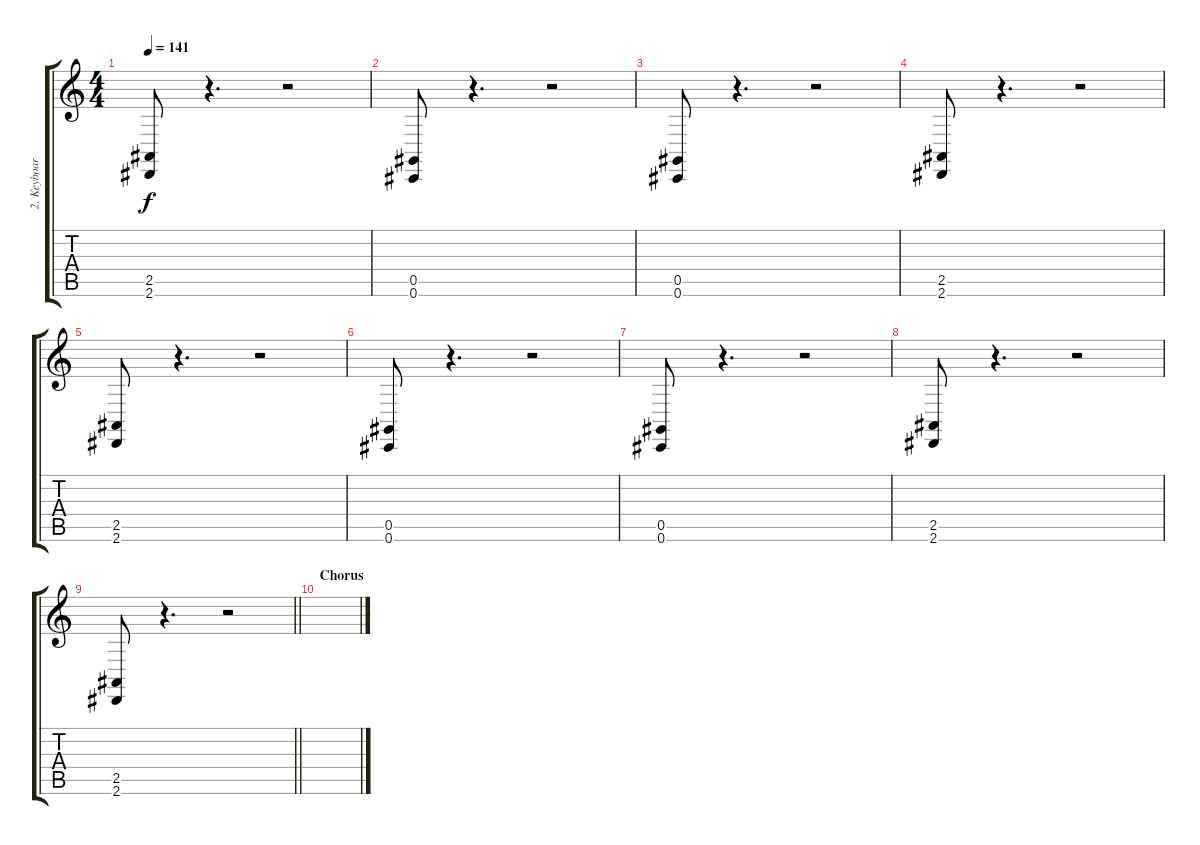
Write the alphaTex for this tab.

\track ("2. Keyboard" "2. Keyboar") {instrument lead8bassandlead}
\staff {score tabs}
\tuning (Eb4 Bb3 Gb3 Db3 Ab2 Db2) {hide}
\ts (4 4)
\tempo 141
\clef g2
\ks c
(2.5 2.6).8{dy f} r.4{d} r.2 |
(0.5 0.6).8 r.4{d} r.2 |
(0.5 0.6).8 r.4{d} r.2 |
(2.5 2.6).8 r.4{d} r.2 |
(2.5 2.6).8 r.4{d} r.2 |
(0.5 0.6).8 r.4{d} r.2 |
(0.5 0.6).8 r.4{d} r.2 |
(2.5 2.6).8 r.4{d} r.2 |
\barLineRight lightlight
(2.5 2.6).8 r.4{d} r.2 |
\section ("" "Chorus")
